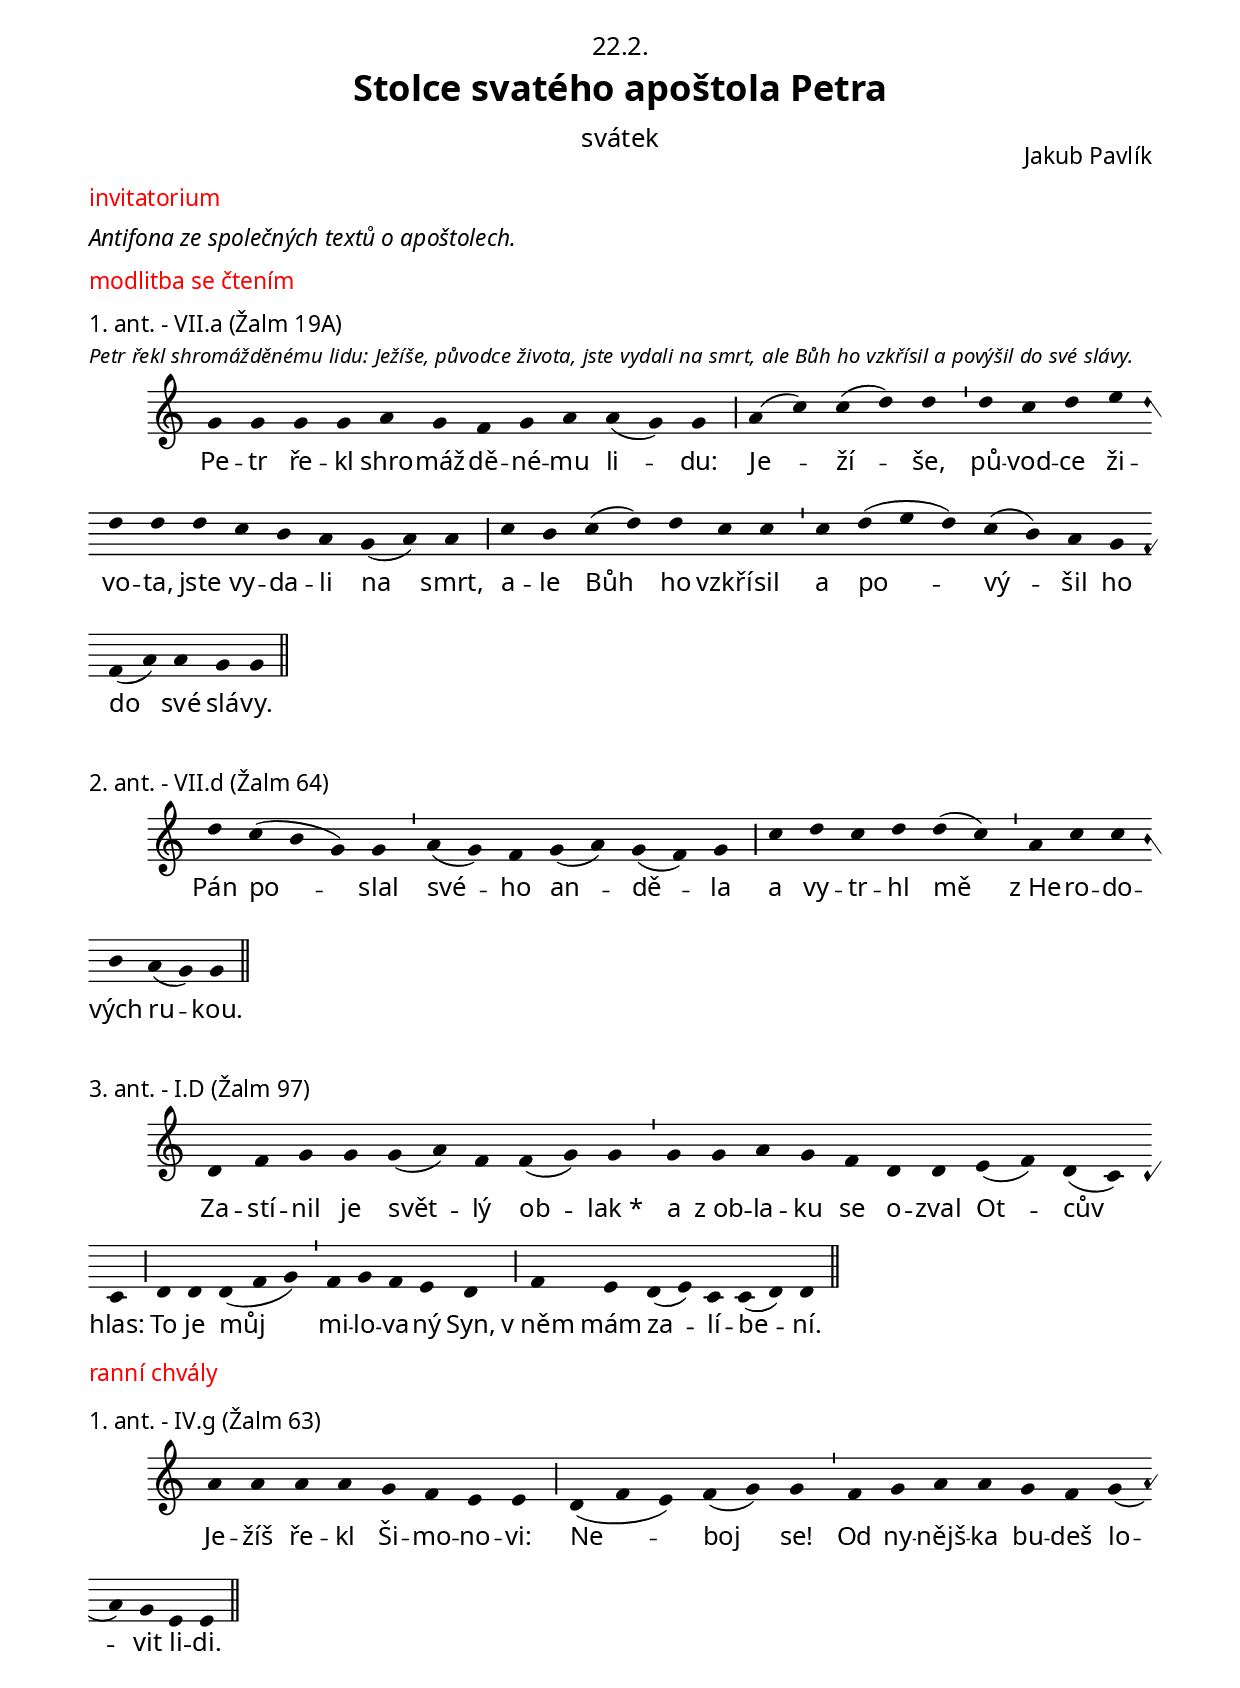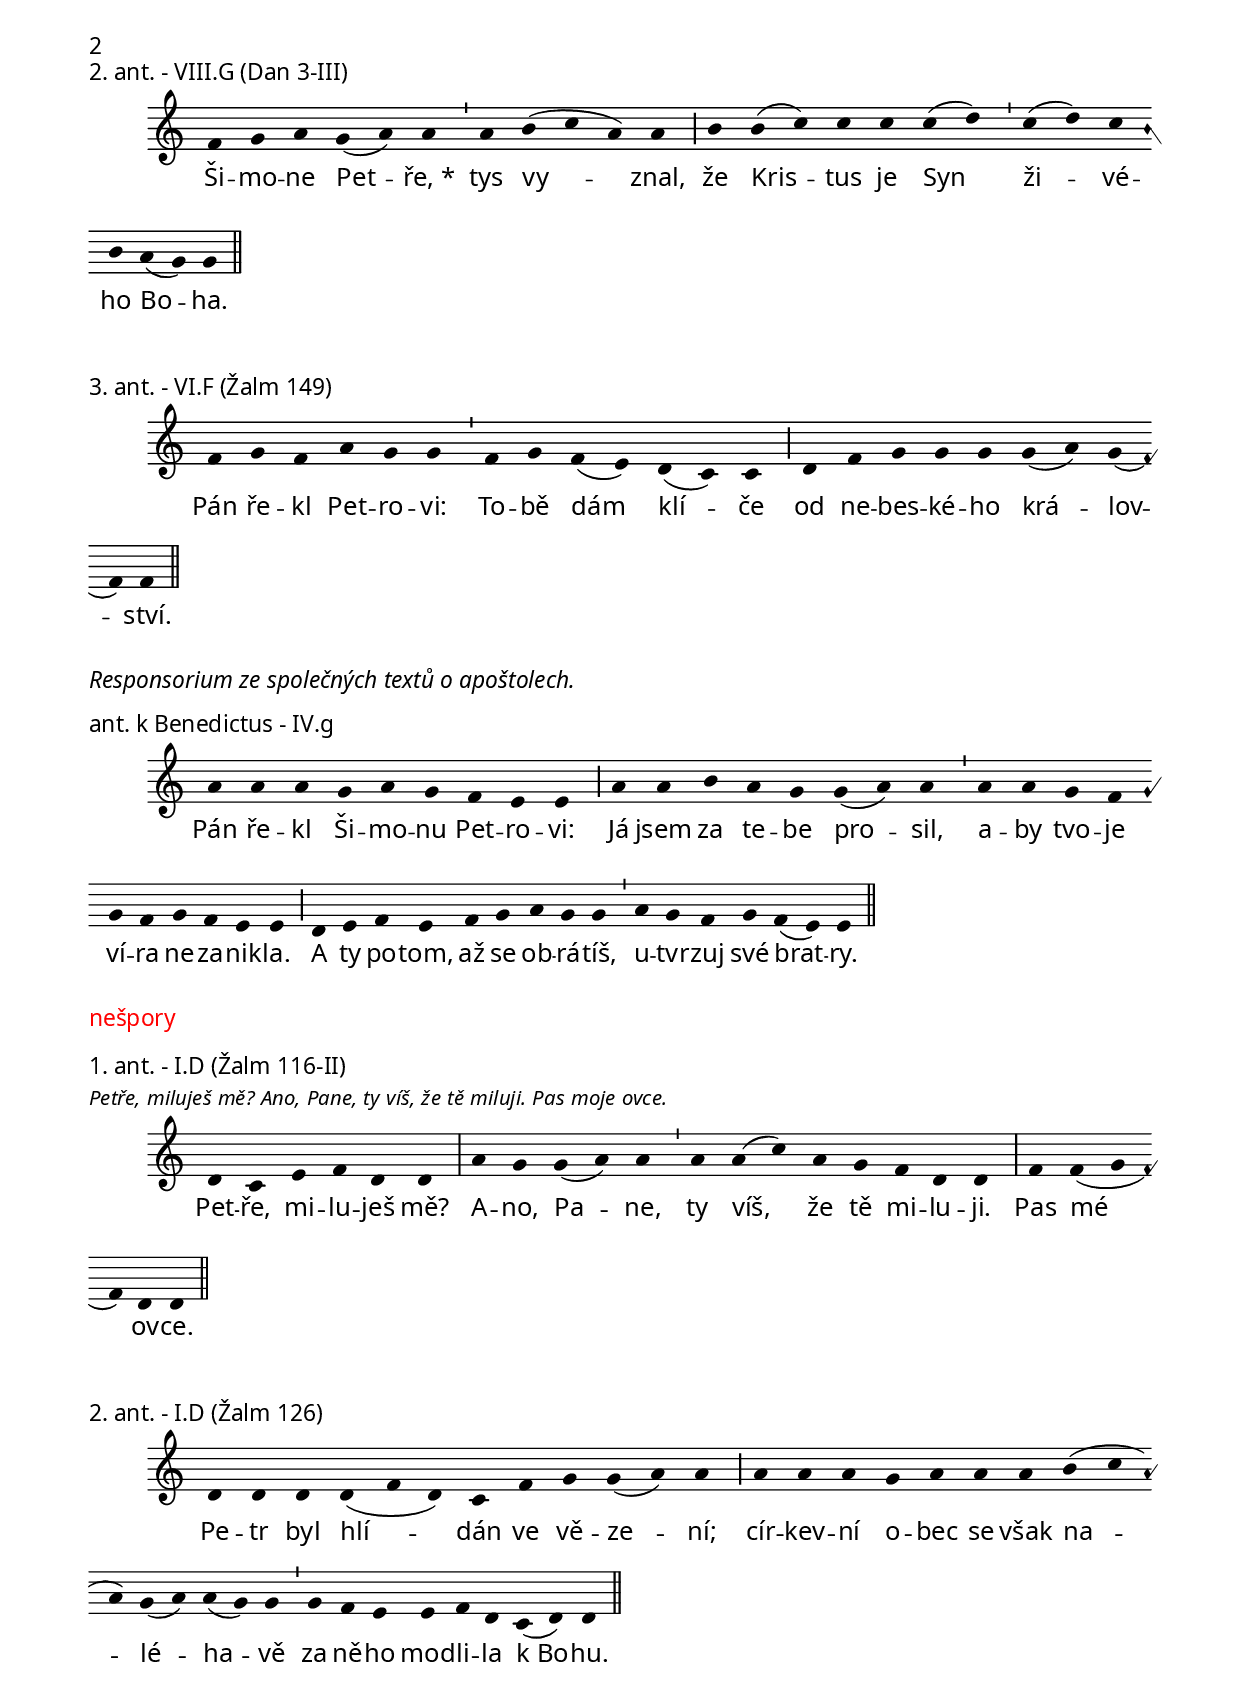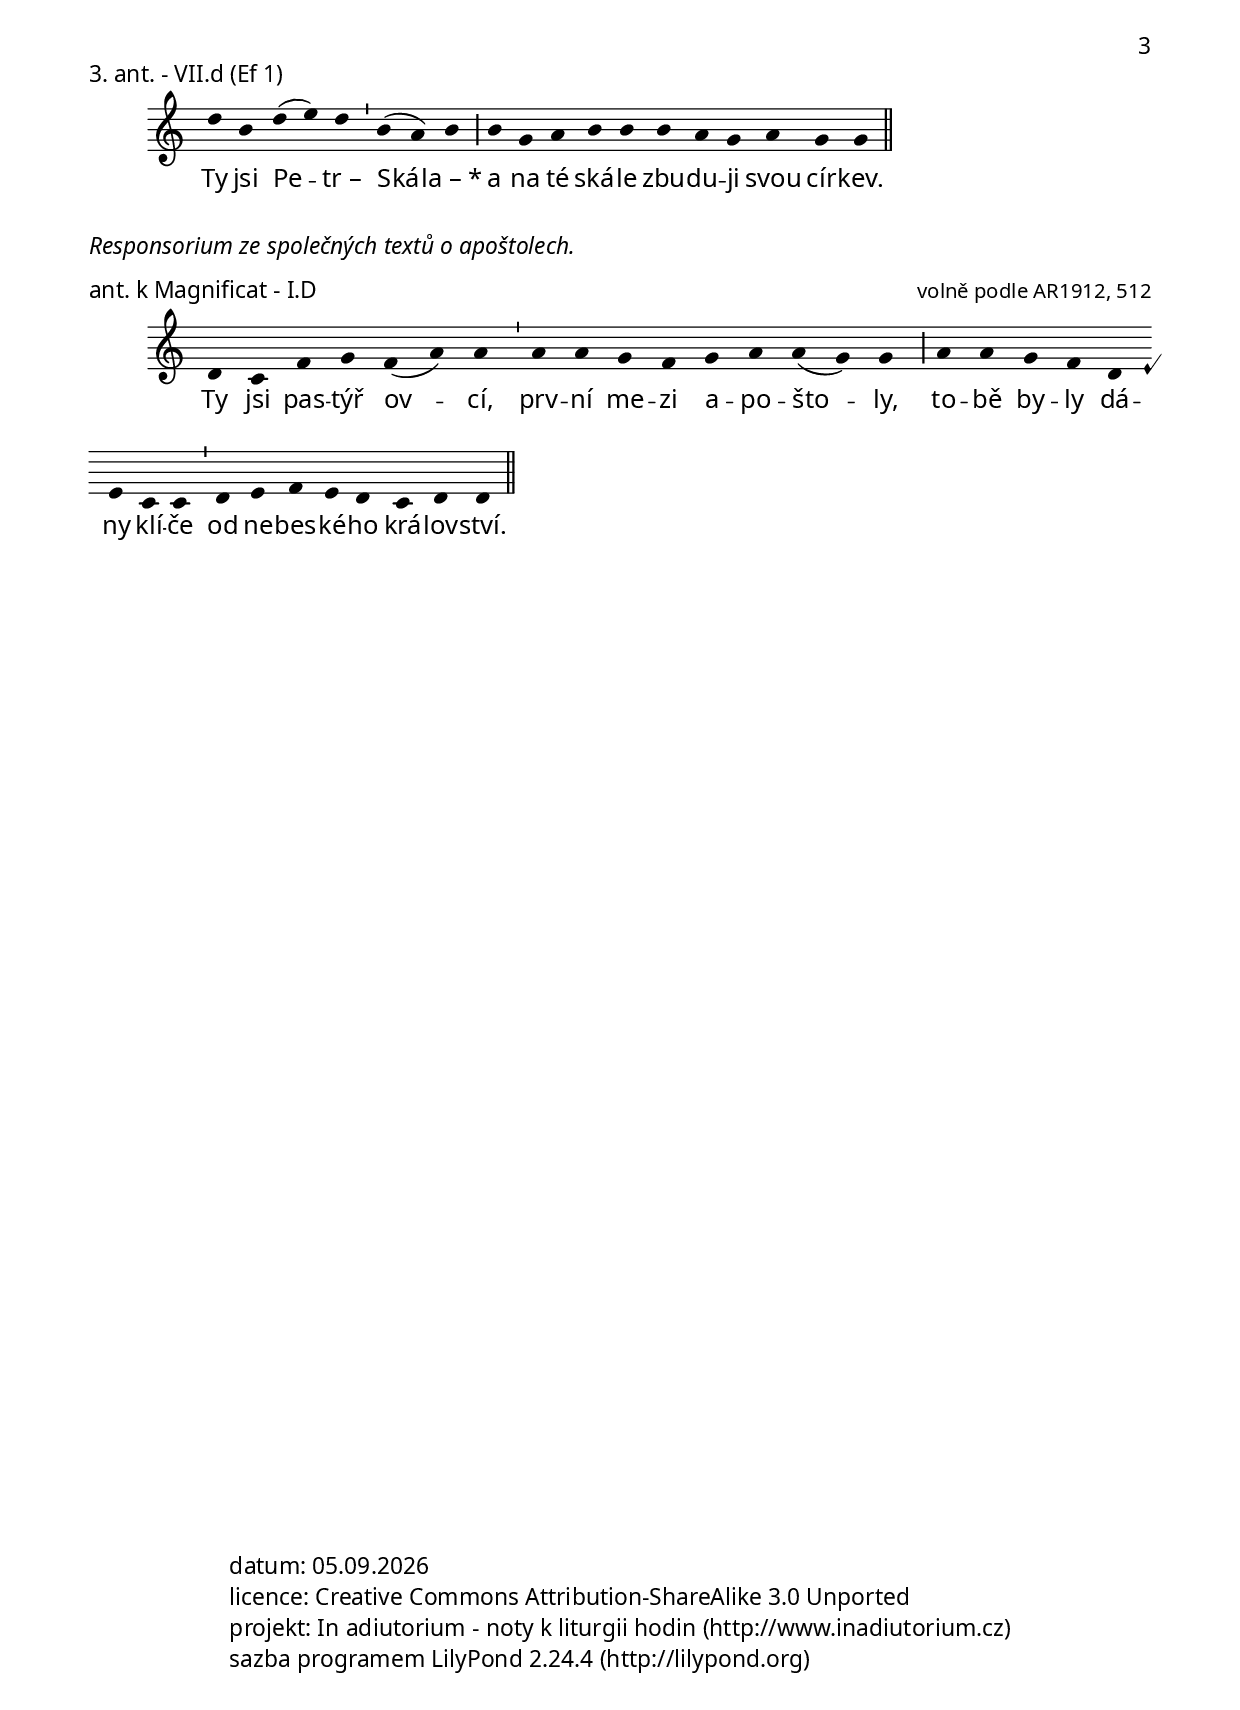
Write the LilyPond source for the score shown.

\version "2.16.0"

\include "../spolecne.ly"
\include "../dilyresponsorii.ly"

\header {
  title = \markup\titleSvatek
            "Stolce svatého apoštola Petra"
            svátek
            22.2.
  composer = "Jakub Pavlík"
}

\markup {\nadpisHodinka {"invitatorium"}}

\markup\italic{Antifona ze společných textů o apoštolech.}

\markup {\nadpisHodinka {"modlitba se čtením"}}

\score {
  \relative c'' {
    \choralniRezim
    g4 g g g a g f g a a( g) g \barMaior
    a( c) c( d) d \barMin
    d c d e d d
    d c b a g( a) a \barMaior
    c b c( d) d c c \barMin
    c d( e d) c( b) a g f( a) a g g \barFinalis
  }
  \addlyrics {
    Pe -- tr ře -- kl shro -- máž -- dě -- né -- mu li -- du:
    Je -- ží -- še,
    pů -- vod -- ce ži -- vo -- ta,
    jste vy -- da -- li na smrt,
    a -- le Bůh ho vzkří -- sil
    a po -- vý -- šil ho do své slá -- vy.
  }
  \header {
    textus_approbatus = "Petr řekl shromážděnému lidu:
    Ježíše, původce života, jste vydali na smrt,
    ale Bůh ho vzkřísil a povýšil do své slávy."
    quid = "1. ant."
    modus = "VII"
    differentia = "a"
    psalmus = "Žalm 19A"
    id = "mc-a1"
    piece = \markup {\sestavTitulek}
  }
}

\score {
  \relative c'' {
    \choralniRezim
    d4 c( b g) g \barMin
    a( g) f g( a) g( f) g \barMaior
    c d c d d( c) \barMin
    a c c b a( g) g \barFinalis
  }
  \addlyrics {
    Pán po -- slal
    své -- ho an -- dě -- la
    a vy -- tr -- hl mě
    z_He -- ro -- do -- vých ru -- kou.
  }
  \header {
    quid = "2. ant."
    modus = "VII"
    differentia = "d"
    psalmus = "Žalm 64"
    id = "mc-a2"
    piece = \markup {\sestavTitulek}
  }
}

\score {
  \relative c' {
    \choralniRezim
    d4 f g g g( a) f f( g) g \barMin
    g g a g f d d e( f) d( c) c \barMaior
    d d d( f g) \barMin f g f e d \barMaior
    f e d( e) c c( d) d \barFinalis
  }
  \addlyrics {
    Za -- stí -- nil je svět -- lý ob -- lak_*
    a z_ob -- la -- ku se o -- zval Ot -- cův hlas:
    To je můj mi -- lo -- va -- ný Syn,
    v_něm mám za -- lí -- be -- ní.
  }
  \header {
    quid = "3. ant."
    modus = "I"
    differentia = "D"
    psalmus = "Žalm 97"
    id = "mc-a3"
    fial = "sanktoral/0806promenenipane.ly#2ne-a2"
    piece = \markup {\sestavTitulek}
  }
}

\markup {\nadpisHodinka {"ranní chvály"}}

\score {
  \relative c'' {
    \choralniRezim
    a4 a a a g f e e \barMaior
    d( f e) f( g) g \barMin
    f g a a g f g( a) g e e \barFinalis
  }
  \addlyrics {
    Je -- žíš ře -- kl Ši -- mo -- no -- vi:
    Ne -- boj se!
    Od ny -- nějš -- ka bu -- deš lo -- vit li -- di.
  }
  \header {
    quid = "1. ant."
    modus = "IV"
    differentia = "g"
    psalmus = "Žalm 63"
    fial = "fial://antifony/mezidobi_nedeleC_02_10.ly#ne5c-ne2-mag"
    id = "rch-a1"
    piece = \markup {\sestavTitulek}
  }
}

\score {
  \relative c' {
    \choralniRezim
    f4 g a g( a) a \barMin
    a b( c a) a \barMaior b b( c) c c c( d) \barMin c( d) c b a( g) g \barFinalis
  }
  \addlyrics {
    Ši -- mo -- ne Pet -- ře,_*
    tys vy -- znal, že Kris -- tus je Syn ži -- vé -- ho Bo -- ha.
  }
  \header {
    quid = "2. ant."
    modus = "VIII"
    differentia = "G"
    psalmus = "Dan 3-III"
    fial = "fial://sanktoral/0629petraapavla.ly#1ne-a1"
    id = "rch-a2"
    piece = \markup {\sestavTitulek}
  }
}

\score {
  \relative c' {
    \choralniRezim
    f4 g f a g g \barMin
    f g f( e) d( c) c \barMaior
    d f g g g g( a) g( f) f \barFinalis
  }
  \addlyrics {
    Pán ře -- kl Pet -- ro -- vi:
    To -- bě dám klí -- če
    od ne -- bes -- ké -- ho krá -- lov -- ství.
  }
  \header {
    quid = "3. ant."
    modus = "VI"
    differentia = "F"
    psalmus = "Žalm 149"
    id = "rch-a3"
    piece = \markup {\sestavTitulek}
  }
}

\markup\italic{Responsorium ze společných textů o apoštolech.}

\score {
  \relative c'' {
    \choralniRezim
    a4 a a g a g f e e \barMaior
    a a b a g g( a) a \barMin
    a a g f g f g f e e \barMaior
    d e f e f g a g g \barMin
    a g f g f( e) e \barFinalis
  }
  \addlyrics {
    Pán ře -- kl Ši -- mo -- nu Pet -- ro -- vi:
    Já jsem za te -- be pro -- sil,
    a -- by tvo -- je ví -- ra ne -- za -- nik -- la.
    A ty po -- tom,  až se ob -- rá -- tíš,
    u -- tvr -- zuj své brat -- ry.
  }
  \header {
    quid = "ant. k Benedictus"
    modus = "IV"
    differentia = "g"
    psalmus = ""
    id = "rch-aben"
    fons = "kousek z: Petra a Pavla, 2. nesp., 1. a."
    fial = "sanktoral/0629petraapavla.ly#2ne-a1?cast"
    piece = \markup {\sestavTitulekBezZalmu}
  }
}

\markup {\nadpisHodinka {"nešpory"}}

\score {
  \relative c' {
    \choralniRezim
    d4 c e f d d \barMax
    a' g g( a) a \barMin a a( c) a g f d d \barMax
    f f( g f) d d \barFinalis
  }
  \addlyrics {
    Pet -- ře, mi -- lu -- ješ mě?
    A -- no, Pa -- ne, ty víš, že tě mi -- lu -- ji.
    Pas mé ov -- ce.
  }
  \header {
    textus_approbatus = "Petře, miluješ mě?
    Ano, Pane, ty víš, že tě miluji.
    Pas moje ovce."
    quid = "1. ant."
    modus = "I"
    differentia = "D"
    psalmus = "Žalm 116-II"
    id = "ne-a1"
    piece = \markup {\sestavTitulek}
  }
}

\score {
  \relative c' {
    \choralniRezim
    d4 d d d( f d) c f g g( a) a \barMaior
    a a a g a a a b( c a) g( a) a( g) g \barMin
    g f e e f d c( d) d \barFinalis
  }
  \addlyrics {
    Pe -- tr byl hlí -- dán ve vě -- ze -- ní;
    cír -- kev -- ní o -- bec se však na -- lé -- ha -- vě
    za ně -- ho mod -- li -- la k_Bo -- hu.
  }
  \header {
    quid = "2. ant."
    modus = "I"
    differentia = "D"
    psalmus = "Žalm 126"
    id = "ne-a2"
    piece = \markup {\sestavTitulek}
  }
}

\score {
  \relative c'' {
    \choralniRezim
    d4 b d( e) d \barMin
    b( a) b \barMaior
    b g a b b b a g a g g \barFinalis
  }
  \addlyrics {
    Ty jsi Pe -- tr_–
    Ská -- la_–_*
    a na té ská -- le zbu -- du -- ji svou cír -- kev.
  }
  \header {
    quid = "3. ant."
    modus = "VII"
    differentia = "d"
    psalmus = "Ef 1"
    fial = "fial://sanktoral/0629petraapavla.ly#1ne-a2"
    id = "ne-a3"
    piece = \markup {\sestavTitulek}
  }
}

\markup\italic{Responsorium ze společných textů o apoštolech.}

\score {
  \relative c' {
    \choralniRezim
    d4 c f g f( a) a \barMin
    a a g f g a a( g) g \barMaior
    a a g f d e c c \barMin
    d e f e d c d d \barFinalis
  }
  \addlyrics {
    Ty jsi pas -- týř ov -- cí,
    prv -- ní me -- zi a -- po -- što -- ly,
    to -- bě by -- ly dá -- ny klí -- če
    od ne -- bes -- ké -- ho krá -- lov -- ství.
  }
  \header {
    fons_externus = "volně podle AR1912, 512"
    quid = "ant. k Magnificat"
    modus = "I"
    differentia = "D"
    psalmus = ""
    id = "ne-amag"
    piece = \markup {\sestavTitulekBezZalmu}
  }
}